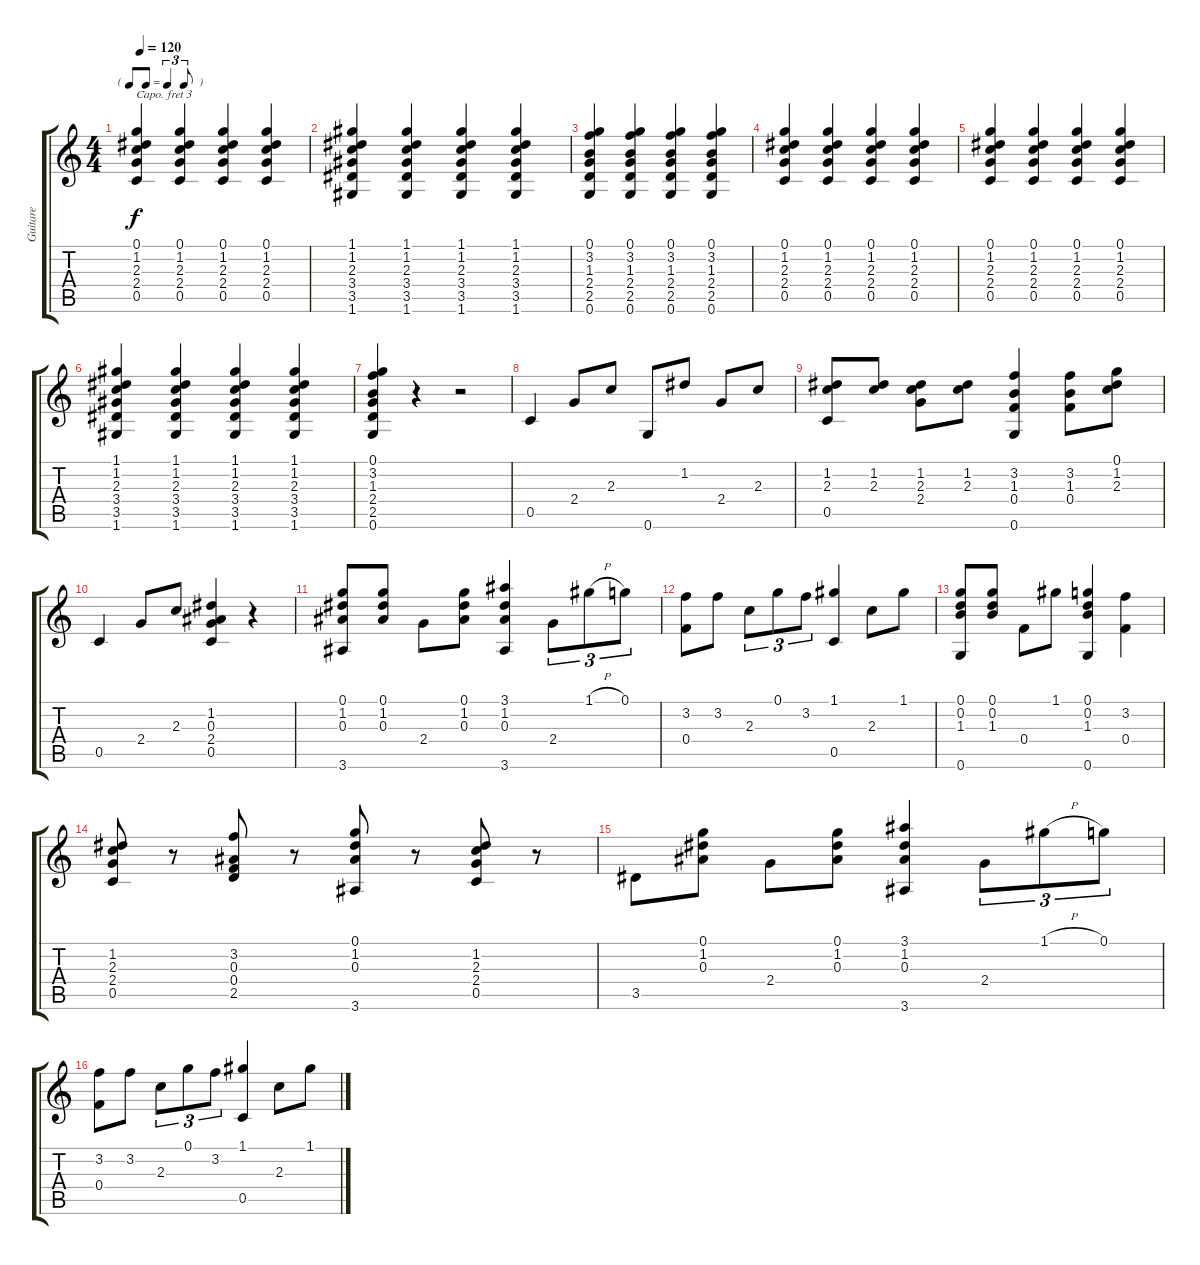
\track ("Guitare" "Guitare") {instrument acousticguitarsteel}
\staff {score tabs}
\capo 3
\tuning (E4 B3 G3 D3 A2 E2) {hide}
\ts (4 4)
\tf triplet8th
\tempo 120
\clef g2
\ks c
(0.1 1.2 2.3 2.4 0.5).4{dy f} (0.1 1.2 2.3 2.4 0.5).4 (0.1 1.2 2.3 2.4 0.5).4 (0.1 1.2 2.3 2.4 0.5).4 |
(1.1 1.2 2.3 3.4 3.5 1.6).4 (1.1 1.2 2.3 3.4 3.5 1.6).4 (1.1 1.2 2.3 3.4 3.5 1.6).4 (1.1 1.2 2.3 3.4 3.5 1.6).4 |
(0.1 3.2 1.3 2.4 2.5 0.6).4 (0.1 3.2 1.3 2.4 2.5 0.6).4 (0.1 3.2 1.3 2.4 2.5 0.6).4 (0.1 3.2 1.3 2.4 2.5 0.6).4 |
(0.1 1.2 2.3 2.4 0.5).4 (0.1 1.2 2.3 2.4 0.5).4 (0.1 1.2 2.3 2.4 0.5).4 (0.1 1.2 2.3 2.4 0.5).4 |
(0.1 1.2 2.3 2.4 0.5).4 (0.1 1.2 2.3 2.4 0.5).4 (0.1 1.2 2.3 2.4 0.5).4 (0.1 1.2 2.3 2.4 0.5).4 |
(1.1 1.2 2.3 3.4 3.5 1.6).4 (1.1 1.2 2.3 3.4 3.5 1.6).4 (1.1 1.2 2.3 3.4 3.5 1.6).4 (1.1 1.2 2.3 3.4 3.5 1.6).4 |
(0.1 3.2 1.3 2.4 2.5 0.6).4 r.4 r.2 |
0.5.4 2.4.8 2.3.8 0.6.8 1.2.8 2.4.8 2.3.8 |
(1.2 2.3 0.5).8 (1.2 2.3).8 (1.2 2.3 2.4).8 (1.2 2.3).8 (3.2 1.3 0.4 0.6).4 (3.2 1.3 0.4).8 (0.1 1.2 2.3).8 |
0.5.4 2.4.8 2.3.8 (1.2 0.3 2.4 0.5).4 r.4 |
(0.1 1.2 0.3 3.6).8 (0.1 1.2 0.3).8 2.4.8 (0.1 1.2 0.3).8 (3.1 1.2 0.3 3.6).4 2.4.8{tu (3 2)} 1.1{h}.8{tu (3 2)} 0.1.8{tu (3 2)} |
(3.2 0.4).8 3.2.8 2.3.8{tu (3 2)} 0.1.8{tu (3 2)} 3.2.8{tu (3 2)} (1.1 0.5).4 2.3.8 1.1.8 |
(0.1 0.2 1.3 0.6).8 (0.1 0.2 1.3).8 0.4.8 1.1.8 (0.1 0.2 1.3 0.6).4 (3.2 0.4).4 |
(1.2 2.3 2.4 0.5).8 r.8 (3.2 0.3 0.4 2.5).8 r.8 (0.1 1.2 0.3 3.6).8 r.8 (1.2 2.3 2.4 0.5).8 r.8 |
3.5.8 (0.1 1.2 0.3).8 2.4.8 (0.1 1.2 0.3).8 (3.1 1.2 0.3 3.6).4 2.4.8{tu (3 2)} 1.1{h}.8{tu (3 2)} 0.1.8{tu (3 2)} |
(3.2 0.4).8 3.2.8 2.3.8{tu (3 2)} 0.1.8{tu (3 2)} 3.2.8{tu (3 2)} (1.1 0.5).4 2.3.8 1.1.8
